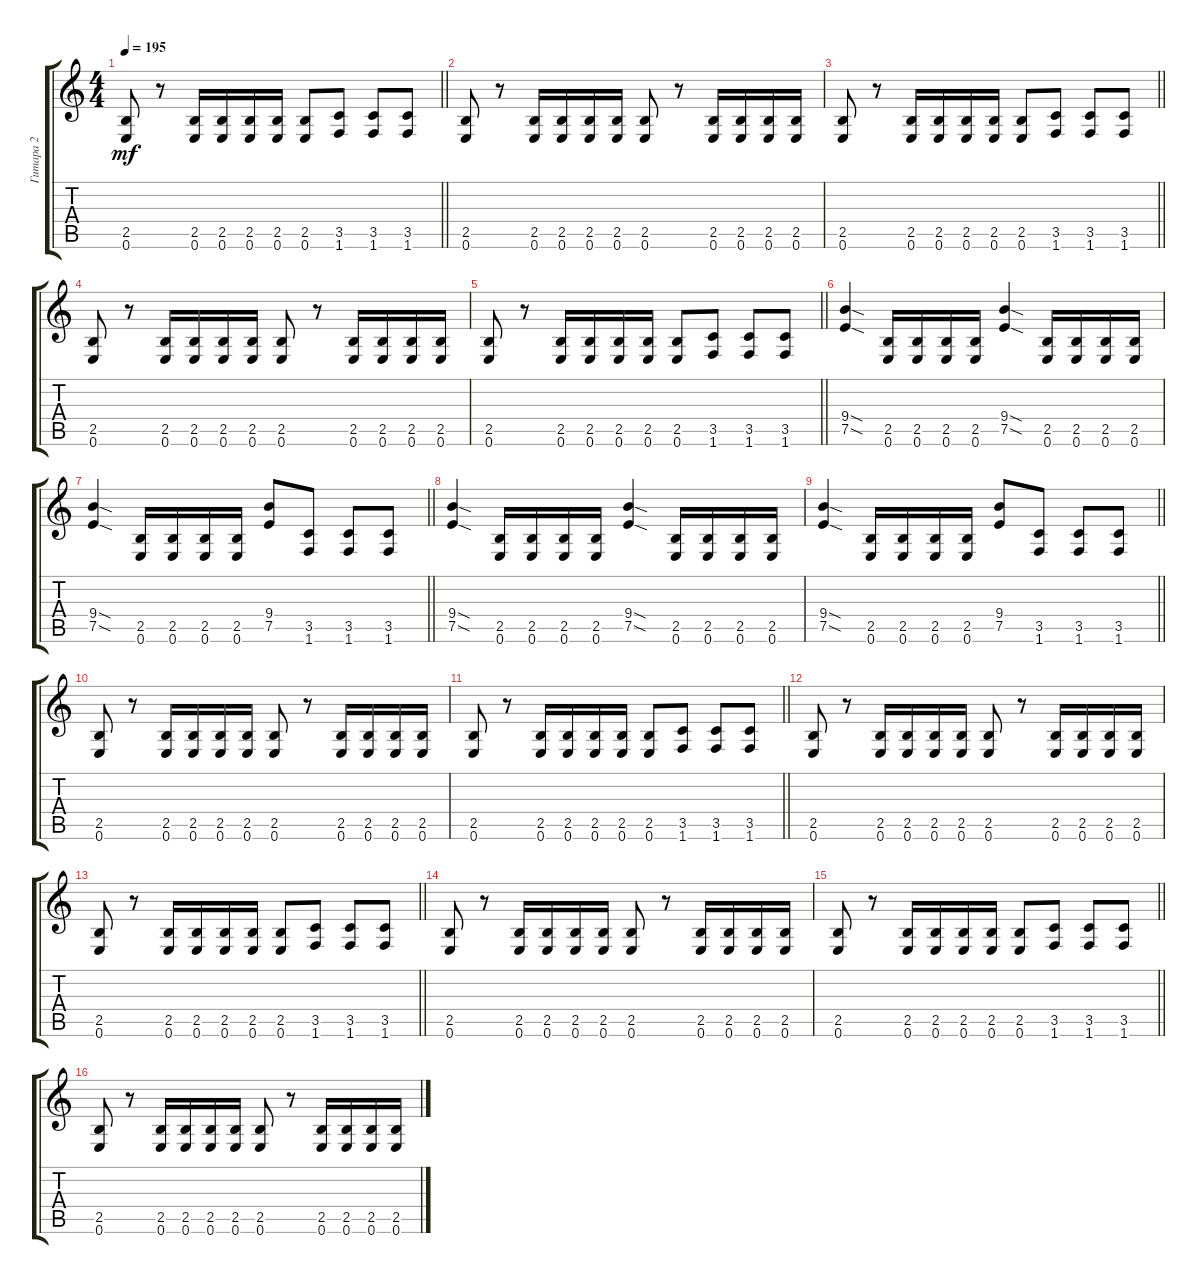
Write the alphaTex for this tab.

\track ("Гитара 2" "Гитара 2") {instrument distortionguitar}
\staff {score tabs}
\tuning (E4 B3 G3 D3 A2 E2) {hide}
\ts (4 4)
\tempo 195
\clef g2
\barLineRight lightlight
\ks c
(2.5 0.6).8{dy mf} r.8 (2.5 0.6).16 (2.5 0.6).16 (2.5 0.6).16 (2.5 0.6).16 (2.5 0.6).8 (3.5 1.6).8 (3.5 1.6).8 (3.5 1.6).8 |
(2.5 0.6).8 r.8 (2.5 0.6).16 (2.5 0.6).16 (2.5 0.6).16 (2.5 0.6).16 (2.5 0.6).8 r.8 (2.5 0.6).16 (2.5 0.6).16 (2.5 0.6).16 (2.5 0.6).16 |
\barLineRight lightlight
(2.5 0.6).8 r.8 (2.5 0.6).16 (2.5 0.6).16 (2.5 0.6).16 (2.5 0.6).16 (2.5 0.6).8 (3.5 1.6).8 (3.5 1.6).8 (3.5 1.6).8 |
(2.5 0.6).8 r.8 (2.5 0.6).16 (2.5 0.6).16 (2.5 0.6).16 (2.5 0.6).16 (2.5 0.6).8 r.8 (2.5 0.6).16 (2.5 0.6).16 (2.5 0.6).16 (2.5 0.6).16 |
\barLineRight lightlight
(2.5 0.6).8 r.8 (2.5 0.6).16 (2.5 0.6).16 (2.5 0.6).16 (2.5 0.6).16 (2.5 0.6).8 (3.5 1.6).8 (3.5 1.6).8 (3.5 1.6).8 |
(9.4{sod} 7.5{sod}).4 (2.5 0.6).16 (2.5 0.6).16 (2.5 0.6).16 (2.5 0.6).16 (9.4{sod} 7.5{sod}).4 (2.5 0.6).16 (2.5 0.6).16 (2.5 0.6).16 (2.5 0.6).16 |
\barLineRight lightlight
(9.4{sod} 7.5{sod}).4 (2.5 0.6).16 (2.5 0.6).16 (2.5 0.6).16 (2.5 0.6).16 (9.4 7.5).8 (3.5 1.6).8 (3.5 1.6).8 (3.5 1.6).8 |
(9.4{sod} 7.5{sod}).4 (2.5 0.6).16 (2.5 0.6).16 (2.5 0.6).16 (2.5 0.6).16 (9.4{sod} 7.5{sod}).4 (2.5 0.6).16 (2.5 0.6).16 (2.5 0.6).16 (2.5 0.6).16 |
\barLineRight lightlight
(9.4{sod} 7.5{sod}).4 (2.5 0.6).16 (2.5 0.6).16 (2.5 0.6).16 (2.5 0.6).16 (9.4 7.5).8 (3.5 1.6).8 (3.5 1.6).8 (3.5 1.6).8 |
(2.5 0.6).8 r.8 (2.5 0.6).16 (2.5 0.6).16 (2.5 0.6).16 (2.5 0.6).16 (2.5 0.6).8 r.8 (2.5 0.6).16 (2.5 0.6).16 (2.5 0.6).16 (2.5 0.6).16 |
\barLineRight lightlight
(2.5 0.6).8 r.8 (2.5 0.6).16 (2.5 0.6).16 (2.5 0.6).16 (2.5 0.6).16 (2.5 0.6).8 (3.5 1.6).8 (3.5 1.6).8 (3.5 1.6).8 |
(2.5 0.6).8 r.8 (2.5 0.6).16 (2.5 0.6).16 (2.5 0.6).16 (2.5 0.6).16 (2.5 0.6).8 r.8 (2.5 0.6).16 (2.5 0.6).16 (2.5 0.6).16 (2.5 0.6).16 |
\barLineRight lightlight
(2.5 0.6).8 r.8 (2.5 0.6).16 (2.5 0.6).16 (2.5 0.6).16 (2.5 0.6).16 (2.5 0.6).8 (3.5 1.6).8 (3.5 1.6).8 (3.5 1.6).8 |
(2.5 0.6).8 r.8 (2.5 0.6).16 (2.5 0.6).16 (2.5 0.6).16 (2.5 0.6).16 (2.5 0.6).8 r.8 (2.5 0.6).16 (2.5 0.6).16 (2.5 0.6).16 (2.5 0.6).16 |
\barLineRight lightlight
(2.5 0.6).8 r.8 (2.5 0.6).16 (2.5 0.6).16 (2.5 0.6).16 (2.5 0.6).16 (2.5 0.6).8 (3.5 1.6).8 (3.5 1.6).8 (3.5 1.6).8 |
(2.5 0.6).8 r.8 (2.5 0.6).16 (2.5 0.6).16 (2.5 0.6).16 (2.5 0.6).16 (2.5 0.6).8 r.8 (2.5 0.6).16 (2.5 0.6).16 (2.5 0.6).16 (2.5 0.6).16
